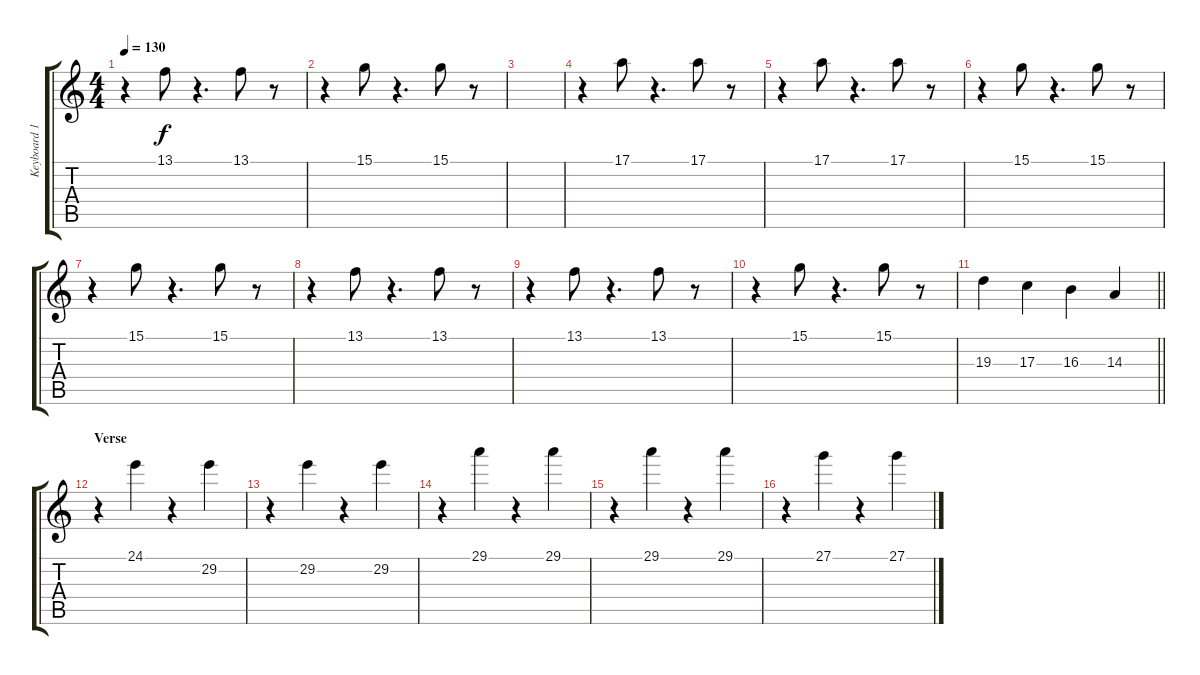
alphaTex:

\track ("Keyboard 1" "Keyboard 1") {instrument stringensemble1}
\staff {score tabs}
\tuning (E4 B3 G3 D3 A2 E2) {hide}
\ts (4 4)
\tempo 130
\clef g2
\ks c
r.4{dy f} 13.1.8 r.4{d} 13.1.8 r.8 |
r.4 15.1.8 r.4{d} 15.1.8 r.8 |
|
r.4 17.1.8 r.4{d} 17.1.8 r.8 |
r.4 17.1.8 r.4{d} 17.1.8 r.8 |
r.4 15.1.8 r.4{d} 15.1.8 r.8 |
r.4 15.1.8 r.4{d} 15.1.8 r.8 |
r.4 13.1.8 r.4{d} 13.1.8 r.8 |
r.4 13.1.8 r.4{d} 13.1.8 r.8 |
r.4 15.1.8 r.4{d} 15.1.8 r.8 |
\barLineRight lightlight
19.3.4 17.3.4 16.3.4 14.3.4 |
\section ("" "Verse")
r.4{volume 11 instrument acousticgrandpiano} 24.1.4 r.4 29.2.4 |
r.4 29.2.4 r.4 29.2.4 |
r.4 29.1.4 r.4 29.1.4 |
r.4 29.1.4 r.4 29.1.4 |
r.4 27.1.4 r.4 27.1.4
